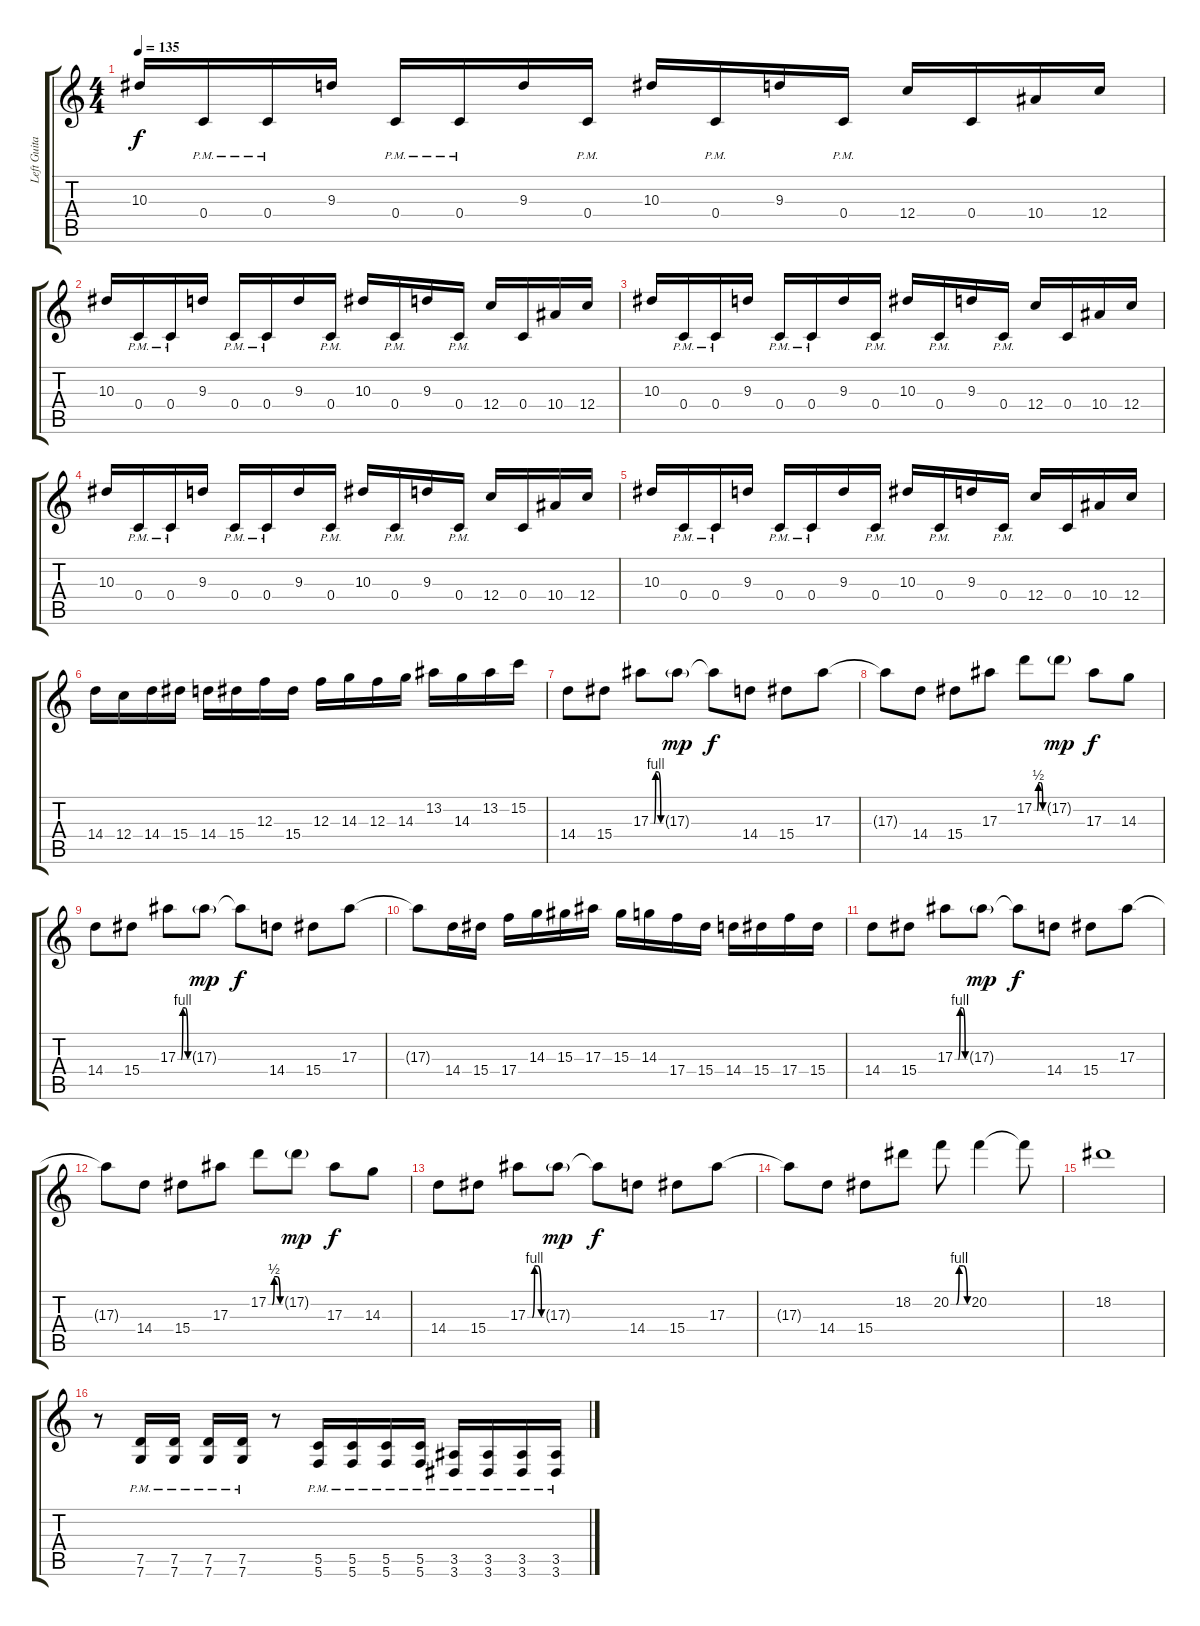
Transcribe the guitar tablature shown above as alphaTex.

\track ("Left Guitar" "Left Guita") {instrument distortionguitar}
\staff {score tabs}
\tuning (D4 A3 F3 C3 G2 C2) {hide}
\ts (4 4)
\tempo 135
\clef g2
\ks c
10.3.16{dy f} 0.4{pm}.16 0.4{pm}.16 9.3.16 0.4{pm}.16 0.4{pm}.16 9.3.16 0.4{pm}.16 10.3.16 0.4{pm}.16 9.3.16 0.4{pm}.16 12.4.16 0.4.16 10.4.16 12.4.16 |
10.3.16 0.4{pm}.16 0.4{pm}.16 9.3.16 0.4{pm}.16 0.4{pm}.16 9.3.16 0.4{pm}.16 10.3.16 0.4{pm}.16 9.3.16 0.4{pm}.16 12.4.16 0.4.16 10.4.16 12.4.16 |
10.3.16 0.4{pm}.16 0.4{pm}.16 9.3.16 0.4{pm}.16 0.4{pm}.16 9.3.16 0.4{pm}.16 10.3.16 0.4{pm}.16 9.3.16 0.4{pm}.16 12.4.16 0.4.16 10.4.16 12.4.16 |
10.3.16 0.4{pm}.16 0.4{pm}.16 9.3.16 0.4{pm}.16 0.4{pm}.16 9.3.16 0.4{pm}.16 10.3.16 0.4{pm}.16 9.3.16 0.4{pm}.16 12.4.16 0.4.16 10.4.16 12.4.16 |
10.3.16 0.4{pm}.16 0.4{pm}.16 9.3.16 0.4{pm}.16 0.4{pm}.16 9.3.16 0.4{pm}.16 10.3.16 0.4{pm}.16 9.3.16 0.4{pm}.16 12.4.16 0.4.16 10.4.16 12.4.16 |
14.4.16 12.4.16 14.4.16 15.4.16 14.4.16 15.4.16 12.3.16 15.4.16 12.3.16 14.3.16 12.3.16 14.3.16 13.2.16 14.3.16 13.2.16 15.2.16 |
14.4.8 15.4.8 17.3{be (custom 0 0 10 0 20 0 30 4 45 4 60 0)}.8 17.3{g}.8{dy mp} 17.3{t}.8{dy f} 14.4.8 15.4.8 17.3.8 |
17.3{t}.8 14.4.8 15.4.8 17.3.8 17.2{be (custom 0 0 10 0 20 0 30 2 45 2 60 0)}.8 17.2{g}.8{dy mp} 17.3.8{dy f} 14.3.8 |
14.4.8 15.4.8 17.3{be (custom 0 0 10 0 20 0 30 4 45 4 60 0)}.8 17.3{g}.8{dy mp} 17.3{t}.8{dy f} 14.4.8 15.4.8 17.3.8 |
17.3{t}.8 14.4.16 15.4.16 17.4.16 14.3.16 15.3.16 17.3.16 15.3.16 14.3.16 17.4.16 15.4.16 14.4.16 15.4.16 17.4.16 15.4.16 |
14.4.8 15.4.8 17.3{be (custom 0 0 10 0 20 0 30 4 45 4 60 0)}.8 17.3{g}.8{dy mp} 17.3{t}.8{dy f} 14.4.8 15.4.8 17.3.8 |
17.3{t}.8 14.4.8 15.4.8 17.3.8 17.2{be (custom 0 0 10 0 20 0 30 2 45 2 60 0)}.8 17.2{g}.8{dy mp} 17.3.8{dy f} 14.3.8 |
14.4.8 15.4.8 17.3{be (custom 0 0 10 0 20 0 30 4 45 4 60 0)}.8 17.3{g}.8{dy mp} 17.3{t}.8{dy f} 14.4.8 15.4.8 17.3.8 |
17.3{t}.8 14.4.8 15.4.8 18.2.8 20.2{be (custom 0 0 10 0 20 0 30 4 45 4 60 0)}.8 20.2.4 20.2{t}.8 |
18.2.1 |
r.8 (7.5{pm} 7.6{pm}).16 (7.5{pm} 7.6{pm}).16 (7.5{pm} 7.6{pm}).16 (7.5{pm} 7.6{pm}).16 r.8 (5.5{pm} 5.6{pm}).16 (5.5{pm} 5.6{pm}).16 (5.5{pm} 5.6{pm}).16 (5.5{pm} 5.6{pm}).16 (3.5{pm} 3.6{pm}).16 (3.5{pm} 3.6{pm}).16 (3.5{pm} 3.6{pm}).16 (3.5{pm} 3.6{pm}).16
